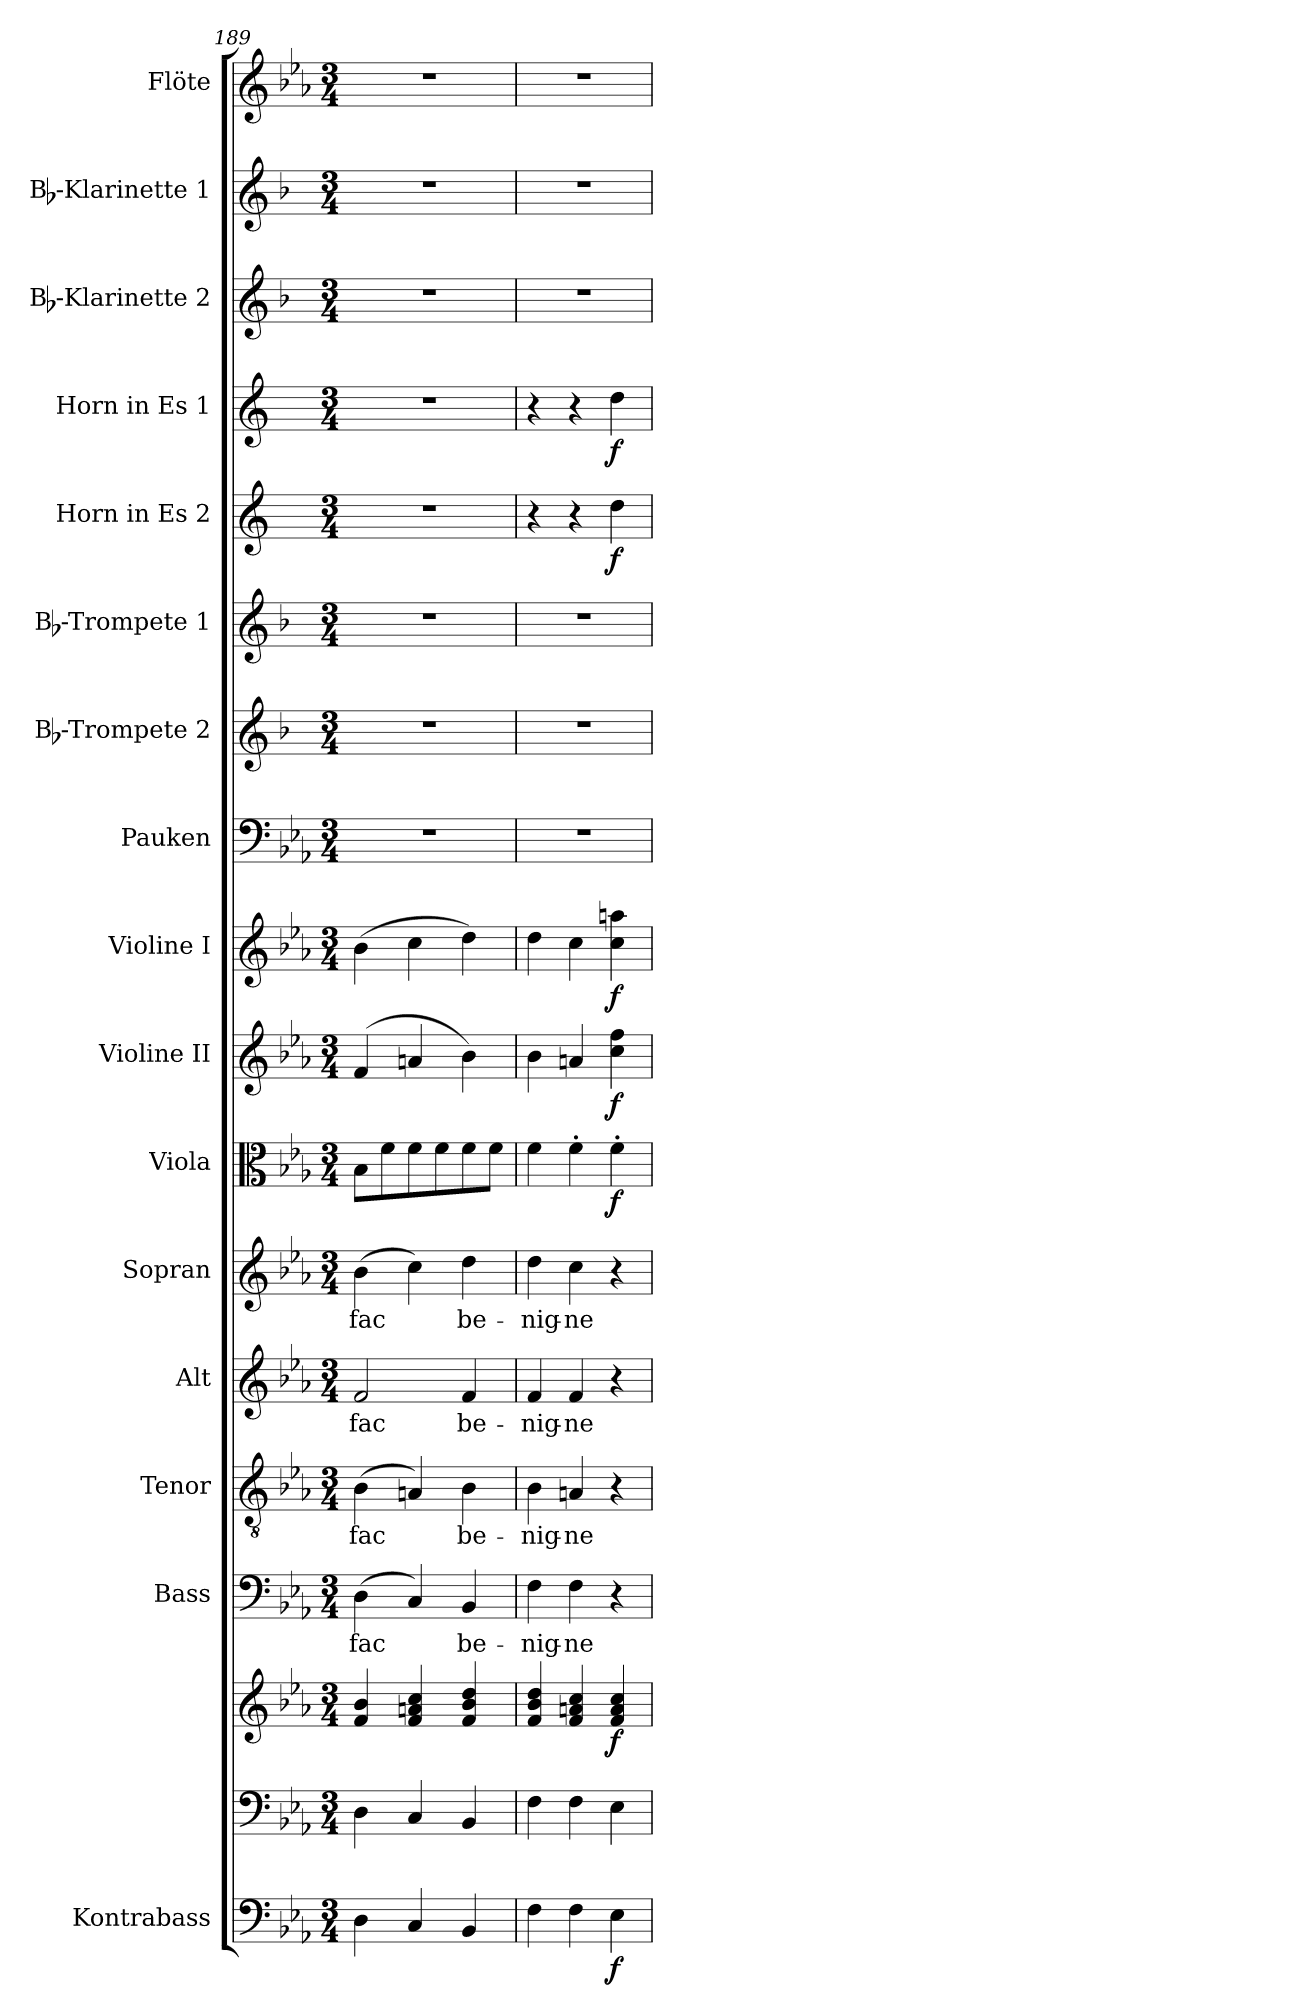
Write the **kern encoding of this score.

**kern	**dynam	**kern	**kern	**dynam	**kern	**text	**kern	**text	**kern	**text	**kern	**text	**kern	**dynam	**kern	**dynam	**kern	**dynam	**kern	**kern	**kern	**kern	**dynam	**kern	**dynam	**kern	**kern	**kern
*part17	*part17	*part16	*part16	*part16	*part15	*part15	*part14	*part14	*part13	*part13	*part12	*part12	*part11	*part11	*part10	*part10	*part9	*part9	*part8	*part7	*part6	*part5	*part5	*part4	*part4	*part3	*part2	*part1
*staff18	*staff18	*staff17	*staff16	*staff16/17	*staff15	*staff15	*staff14	*staff14	*staff13	*staff13	*staff12	*staff12	*staff11	*staff11	*staff10	*staff10	*staff9	*staff9	*staff8	*staff7	*staff6	*staff5	*staff5	*staff4	*staff4	*staff3	*staff2	*staff1
*I"Kontrabass	*	*	*	*	*I"Bass	*	*I"Tenor	*	*I"Alt	*	*I"Sopran	*	*I"Viola	*	*I"Violine II	*	*I"Violine I	*	*I"Pauken	*I"Bb-Trompete 2	*I"Bb-Trompete 1	*I"Horn in Es 2	*	*I"Horn in Es 1	*	*I"Bb-Klarinette 2	*I"Bb-Klarinette 1	*I"Flöte
*I'Kb.	*	*	*	*	*I'B.	*	*I'T.	*	*I'A.	*	*I'S.	*	*I'Vla.	*	*I'Vl. II	*	*I'Vl. I	*	*I'Pk.	*I'Bb Trp. 2	*I'Bb Trp. 1	*	*	*	*	*I'Bb Kl. 2	*I'Bb Kl. 1	*I'Fl.
*clefF4	*	*clefF4	*clefG2	*	*clefF4	*	*clefGv2	*	*clefG2	*	*clefG2	*	*clefC3	*	*clefG2	*	*clefG2	*	*clefF4	*clefG2	*clefG2	*clefG2	*	*clefG2	*	*clefG2	*clefG2	*clefG2
*ITrd7c12	*	*	*	*	*	*	*	*	*	*	*	*	*	*	*	*	*	*	*	*ITrd1c2	*ITrd1c2	*ITrd5c9	*	*ITrd5c9	*	*ITrd1c2	*ITrd1c2	*
*k[b-e-a-]	*	*k[b-e-a-]	*k[b-e-a-]	*	*k[b-e-a-]	*	*k[b-e-a-]	*	*k[b-e-a-]	*	*k[b-e-a-]	*	*k[b-e-a-]	*	*k[b-e-a-]	*	*k[b-e-a-]	*	*k[b-e-a-]	*k[b-e-a-]	*k[b-e-a-]	*k[b-e-a-]	*	*k[b-e-a-]	*	*k[b-e-a-]	*k[b-e-a-]	*k[b-e-a-]
*E-:	*	*E-:	*E-:	*	*E-:	*	*E-:	*	*E-:	*	*E-:	*	*E-:	*	*E-:	*	*E-:	*	*E-:	*E-:	*E-:	*E-:	*	*E-:	*	*E-:	*E-:	*E-:
*M3/4	*	*M3/4	*M3/4	*	*M3/4	*	*M3/4	*	*M3/4	*	*M3/4	*	*M3/4	*	*M3/4	*	*M3/4	*	*M3/4	*M3/4	*M3/4	*M3/4	*	*M3/4	*	*M3/4	*M3/4	*M3/4
=189	=189	=189	=189	=189	=189	=189	=189	=189	=189	=189	=189	=189	=189	=189	=189	=189	=189	=189	=189	=189	=189	=189	=189	=189	=189	=189	=189	=189
!	!	!	!	!	!	!LO:LY:b	!	!LO:LY:b	!	!LO:LY:b	!	!LO:LY:b	!	!	!	!	!	!	!	!	!	!	!	!	!	!	!	!
4DD\	.	4D\	4f/ 4b-/	.	(>4D\	fac	(>4B-\	fac	2f/	fac	(>4b-\	fac	8B-\L	.	(4f/	.	(>4b-\	.	2.r	2.r	2.r	2.r	.	2.r	.	2.r	2.r	2.r
.	.	.	.	.	.	.	.	.	.	.	.	.	8f\	.	.	.	.	.	.	.	.	.	.	.	.	.	.	.
4CC/	.	4C/	4f/ 4an/ 4cc/	.	4C/)	.	4An/)	.	.	.	4cc\)	.	8f\	.	4an/	.	4cc\	.	.	.	.	.	.	.	.	.	.	.
.	.	.	.	.	.	.	.	.	.	.	.	.	8f\	.	.	.	.	.	.	.	.	.	.	.	.	.	.	.
!	!	!	!	!	!	!LO:LY:b	!	!LO:LY:b	!	!LO:LY:b	!	!LO:LY:b	!	!	!	!	!	!	!	!	!	!	!	!	!	!	!	!
4BBB-/	.	4BB-/	4f/ 4b-/ 4dd/	.	4BB-/	be-	4B-\	be-	4f/	be-	4dd\	be-	8f\	.	4b-\)	.	4dd\)	.	.	.	.	.	.	.	.	.	.	.
.	.	.	.	.	.	.	.	.	.	.	.	.	8f\J	.	.	.	.	.	.	.	.	.	.	.	.	.	.	.
=190	=190	=190	=190	=190	=190	=190	=190	=190	=190	=190	=190	=190	=190	=190	=190	=190	=190	=190	=190	=190	=190	=190	=190	=190	=190	=190	=190	=190
!	!	!	!	!	!	!LO:LY:b	!	!LO:LY:b	!	!LO:LY:b	!	!LO:LY:b	!	!	!	!	!	!	!	!	!	!	!	!	!	!	!	!
4FF\	.	4F\	4f/ 4b-/ 4dd/	.	4F\	-nig-	4B-\	-nig-	4f/	-nig-	4dd\	-nig-	4f\	.	4b-\	.	4dd\	.	2.r	2.r	2.r	4r	.	4r	.	2.r	2.r	2.r
!	!	!	!	!	!	!LO:LY:b	!	!LO:LY:b	!	!LO:LY:b	!	!LO:LY:b	!	!	!	!	!	!	!	!	!	!	!	!	!	!	!	!
4FF\	.	4F\	4f/ 4an/ 4cc/	.	4F\	-ne	4An/	-ne	4f/	-ne	4cc\	-ne	4f'>\	.	4an/	.	4cc\	.	.	.	.	4r	.	4r	.	.	.	.
!	!LO:DY:b	!	!	!LO:DY:b	!	!	!	!	!	!	!	!	!	!LO:DY:b	!	!LO:DY:b	!	!LO:DY:b	!	!	!	!	!LO:DY:b	!	!LO:DY:b	!	!	!
4EE-\	f	4E-\	4f/ 4a/ 4cc/	f	4r	.	4r	.	4r	.	4r	.	4f'>\	f	4cc\ 4ff\	f	4cc\ 4aan\	f	.	.	.	4f\	f	4f\	f	.	.	.
=	=	=	=	=	=	=	=	=	=	=	=	=	=	=	=	=	=	=	=	=	=	=	=	=	=	=	=	=
*-	*-	*-	*-	*-	*-	*-	*-	*-	*-	*-	*-	*-	*-	*-	*-	*-	*-	*-	*-	*-	*-	*-	*-	*-	*-	*-	*-	*-
